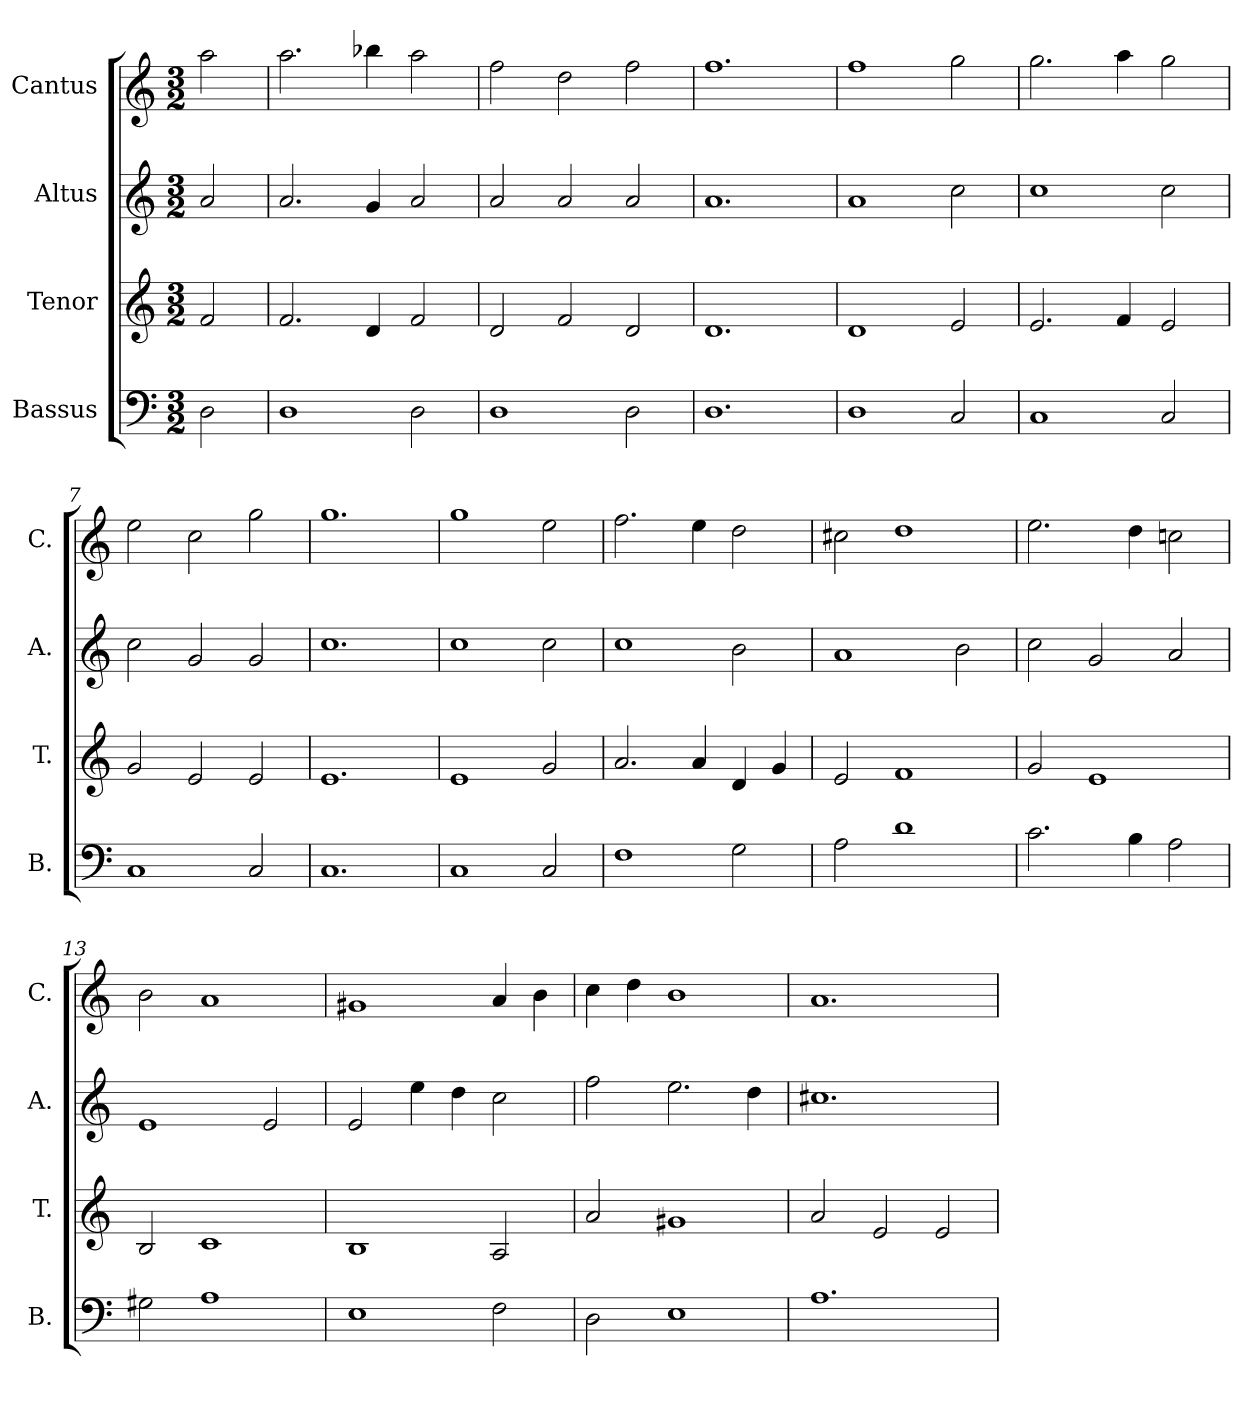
**kern	**kern	**kern	**kern
*part4	*part3	*part2	*part1
*staff4	*staff3	*staff2	*staff1
*I"Bassus	*I"Tenor	*I"Altus	*I"Cantus
*I'B.	*I'T.	*I'A.	*I'C.
*clefF4	*clefG2	*clefG2	*clefG2
*k[]	*k[]	*k[]	*k[]
*M3/2	*M3/2	*M3/2	*M3/2
=1	=1	=1	=1
2D\	2f/	2a/	2aa\
=2	=2	=2	=2
1D	2.f/	2.a/	2.aa\
.	4d/	4g/	4bb-X\
2D\	2f/	2a/	2aa\
=3	=3	=3	=3
1D	2d/	2a/	2ff\
.	2f/	2a/	2dd\
2D\	2d/	2a/	2ff\
=4	=4	=4	=4
1.D	1.d	1.a	1.ff
=5	=5	=5	=5
1D	1d	1a	1ff
2C/	2e/	2cc\	2gg\
=6	=6	=6	=6
1C	2.e/	1cc	2.gg\
.	4f/	.	4aa\
2C/	2e/	2cc\	2gg\
=7	=7	=7	=7
1C	2g/	2cc\	2ee\
.	2e/	2g/	2cc\
2C/	2e/	2g/	2gg\
=8	=8	=8	=8
1.C	1.e	1.cc	1.gg
=9	=9	=9	=9
1C	1e	1cc	1gg
2C/	2g/	2cc\	2ee\
=10	=10	=10	=10
1F	2.a/	1cc	2.ff\
.	4a/	.	4ee\
2G\	4d/	2b\	2dd\
.	4g/	.	.
=11	=11	=11	=11
2A\	2e/	1a	2cc#X\
1d	1f	.	1dd
.	.	2b\	.
=12	=12	=12	=12
2.c\	2g/	2cc\	2.ee\
.	1e	2g/	.
4B\	.	.	4dd\
2A\	.	2a/	2ccn\
=13	=13	=13	=13
2G#X\	2B/	1e	2b\
1A	1c	.	1a
.	.	2e/	.
=14	=14	=14	=14
1E	1B	2e/	1g#X
.	.	4ee\	.
.	.	4dd\	.
2F\	2A/	2cc\	4a/
.	.	.	4b\
=15	=15	=15	=15
2D\	2a/	2ff\	4cc\
.	.	.	4dd\
1E	1g#X	2.ee\	1b
.	.	4dd\	.
!!LO:LB:g=z
=16	=16	=16	=16
1.A	2a/	1.cc#X	1.a
.	2e/	.	.
.	2e/	.	.
=	=	=	=
*-	*-	*-	*-
